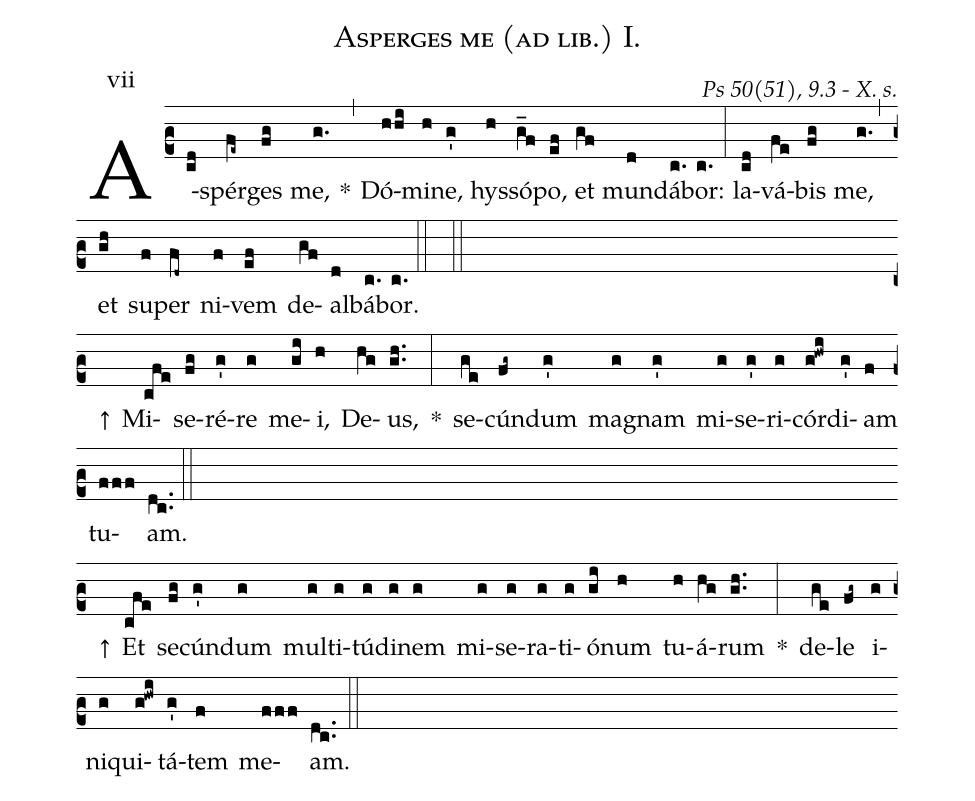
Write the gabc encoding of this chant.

name:Asperges me (ad lib.) I.;
mode:vii;
commentary:Ps 50(51), 9.3 - X. s.;
%%
(c2) A(cd)spér(fe~)ges(fg) me,(g.) *(,) Dó(hhi)mi(h)ne,(g') hys(h)só(g_f)po,(ef) et(gf) mun(d)dá(c.)bor:(c.) (:) la(cd)vá(fe)bis(fg) me,(g.) (,) et(gh) su(f)per(fd~) ni(f)vem(ef) de(gf)al(d)bá(c.)bor.(c.) (::) (::Z) ↑() Mi(cfe)se(fg)ré(g')re(g) me(gi)i,(h) De(hg)us,(gh..) *(:) se(ge)cún(fg~)dum(g') ma(g)gnam(g') mi(g)se(g')ri(g)cór(g!hwi)di(g')am(f) tu(fff)am.(dc..) (::Z-) ↑() Et(cfe) se(fg)cún(g')dum(g) mul(g)ti(g)tú(g)di(g)nem(g) mi(g)se(g)ra(g)ti(g)ó(gi)num(h) tu(h)á(hg)rum(gh..) *(:) de(ge)le(fg~) i(g)ni(g)qui(g!hwi)tá(g')tem(f) me(fff)am.(dc..) (::)
